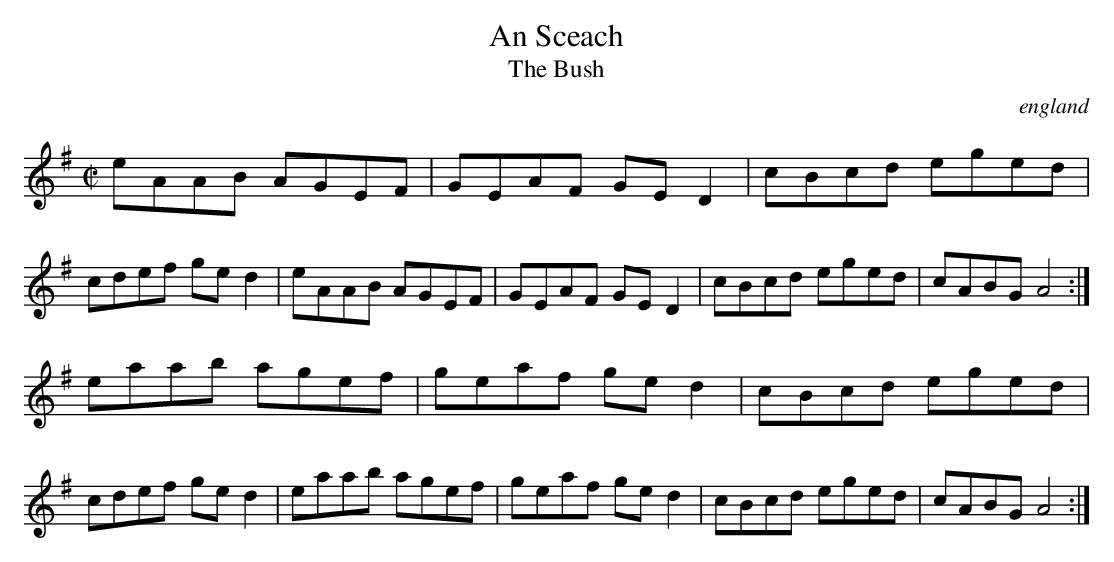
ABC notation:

X:1
T:Sceach, An
T:Bush, The
O:england
M:C|
E:7
K:ADor
eAAB AGEF|GEAF GED2|cBcd eged|cdef ged2|\
eAAB AGEF|GEAF GED2|cBcd eged|cABG A4:|
eaab agef|geaf ged2|cBcd eged|cdef ged2|\
eaab agef|geaf ged2|cBcd eged|cABG A4:|
